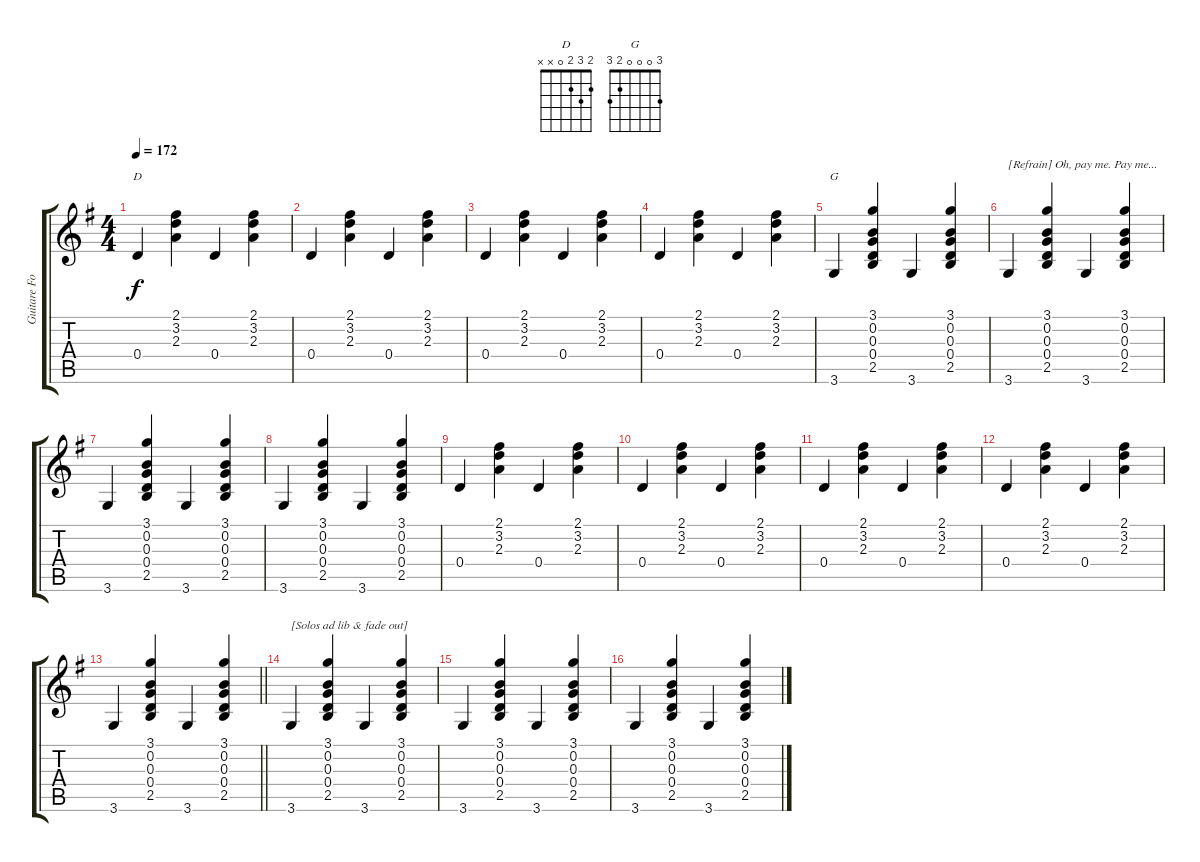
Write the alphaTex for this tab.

\track ("Guitare Folk" "Guitare Fo") {instrument acousticguitarsteel}
\staff {score tabs}
\tuning (E4 B3 G3 D3 A2 E2) {hide}
\chord ("D" 2 3 2 0 x x)
\chord ("G" 3 0 0 0 2 3)
\ts (4 4)
\tempo 172
\clef g2
\ks g
0.4.4{ch "D" dy f} (2.1 3.2 2.3).4 0.4.4 (2.1 3.2 2.3).4 |
0.4.4 (2.1 3.2 2.3).4 0.4.4 (2.1 3.2 2.3).4 |
0.4.4 (2.1 3.2 2.3).4 0.4.4 (2.1 3.2 2.3).4 |
0.4.4 (2.1 3.2 2.3).4 0.4.4 (2.1 3.2 2.3).4 |
3.6.4{ch "G"} (3.1 0.2 0.3 0.4 2.5).4 3.6.4 (3.1 0.2 0.3 0.4 2.5).4 |
3.6.4{txt "[Refrain] Oh, pay me. Pay me..."} (3.1 0.2 0.3 0.4 2.5).4 3.6.4 (3.1 0.2 0.3 0.4 2.5).4 |
3.6.4 (3.1 0.2 0.3 0.4 2.5).4 3.6.4 (3.1 0.2 0.3 0.4 2.5).4 |
3.6.4 (3.1 0.2 0.3 0.4 2.5).4 3.6.4 (3.1 0.2 0.3 0.4 2.5).4 |
0.4.4 (2.1 3.2 2.3).4 0.4.4 (2.1 3.2 2.3).4 |
0.4.4 (2.1 3.2 2.3).4 0.4.4 (2.1 3.2 2.3).4 |
0.4.4 (2.1 3.2 2.3).4 0.4.4 (2.1 3.2 2.3).4 |
0.4.4 (2.1 3.2 2.3).4 0.4.4 (2.1 3.2 2.3).4 |
\barLineRight lightlight
3.6.4 (3.1 0.2 0.3 0.4 2.5).4 3.6.4 (3.1 0.2 0.3 0.4 2.5).4 |
3.6.4{txt "[Solos ad lib & fade out]"} (3.1 0.2 0.3 0.4 2.5).4 3.6.4 (3.1 0.2 0.3 0.4 2.5).4 |
3.6.4 (3.1 0.2 0.3 0.4 2.5).4 3.6.4 (3.1 0.2 0.3 0.4 2.5).4 |
3.6.4 (3.1 0.2 0.3 0.4 2.5).4 3.6.4 (3.1 0.2 0.3 0.4 2.5).4
